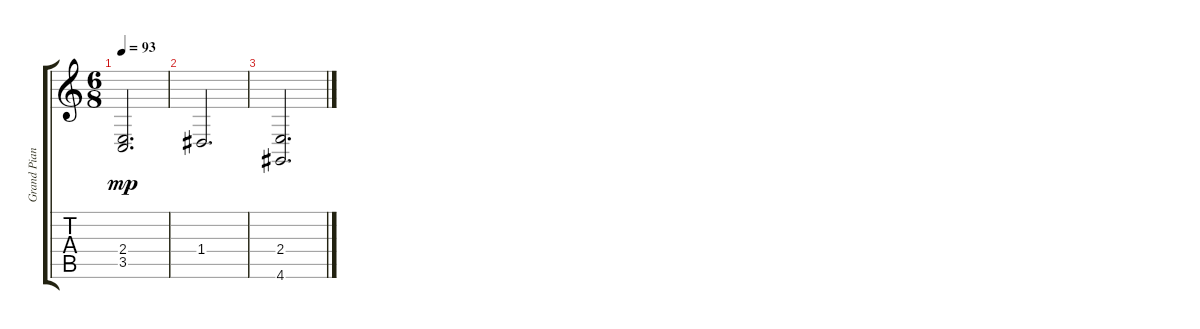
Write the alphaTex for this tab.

\track ("Grand Piano [Per Wiberg]" "Grand Pian") {instrument electricgrandpiano}
\staff {score tabs}
\tuning (E4 B3 G3 D3 A2 E2) {hide}
\ts (6 8)
\tempo 93
\clef g2
\ks c
(2.4 3.5).2{d dy mp} |
1.4.2{d} |
(2.4 4.6).2{d}
